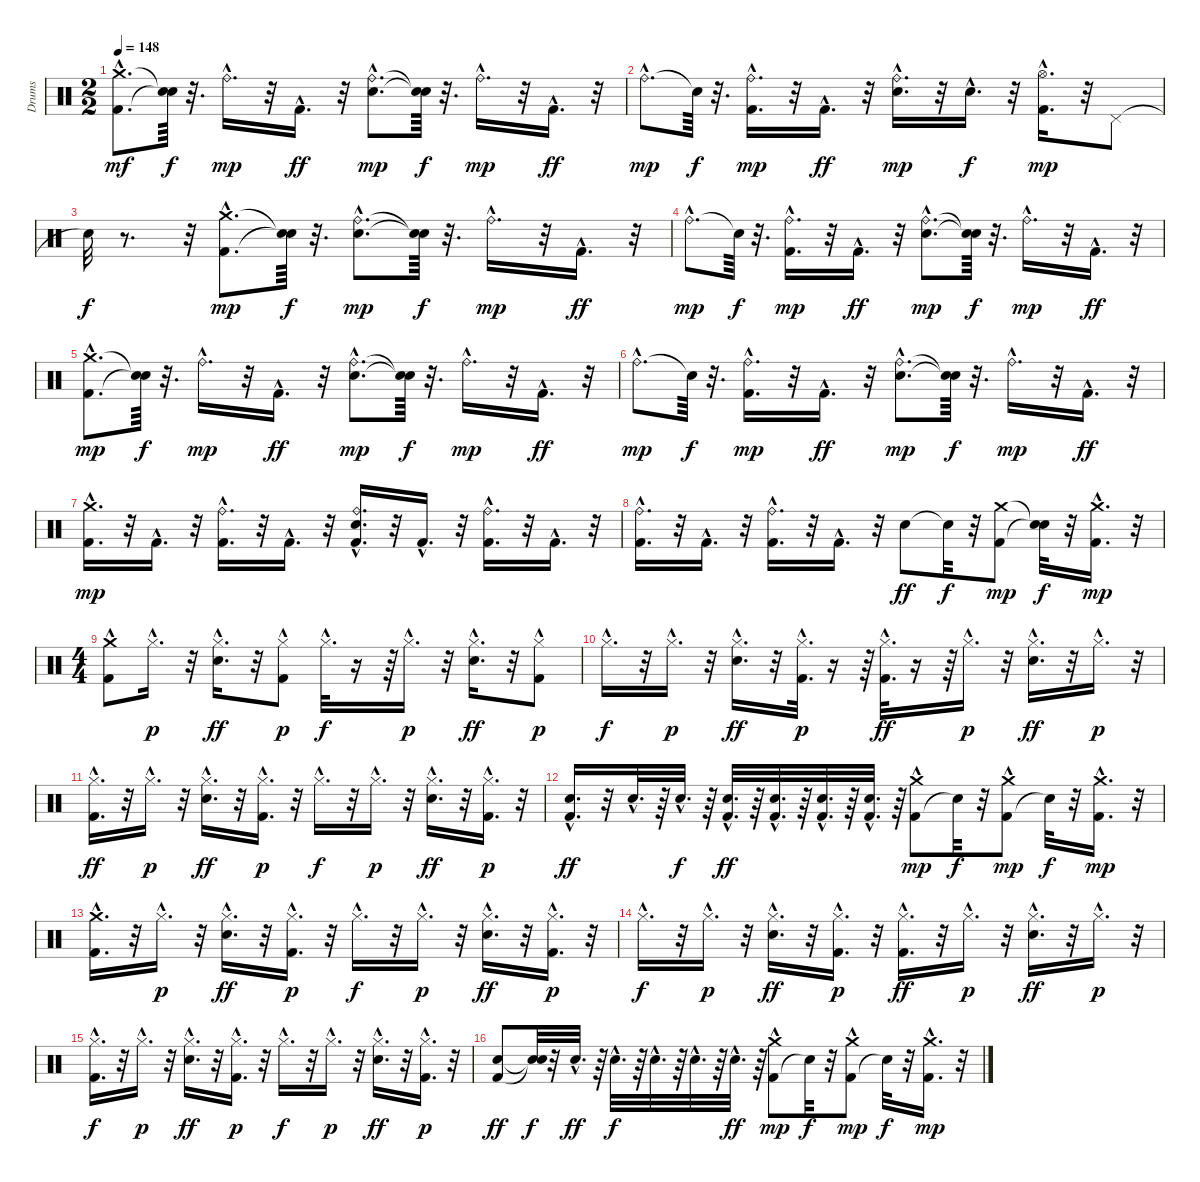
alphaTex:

\track ("Drums" "Drums") {instrument percussion}
\staff {score}
\articulation defaults
\ts (2 2)
\tempo 148
\clef neutral
\ks c
("Kick (hit) 2"{hac} "Crash medium (hit)"{hac}).8{d dy mf} ("Snare (hit)"{t} "Snare (hit)"{t}).64{dy f} r.32{d} "Ride (bell)"{hac}.16{d dy mp} r.32 "Kick (hit) 2"{hac}.16{d dy ff} r.32 ("Electric Snare (hit)"{hac} "Ride (bell)"{hac}).8{d dy mp} ("Snare (hit)"{t} "Snare (hit)"{t}).64{dy f} r.32{d} "Ride (bell)"{hac}.16{d dy mp} r.32 "Kick (hit) 2"{hac}.16{d dy ff} r.32 |
"Ride (bell)"{hac}.8{d dy mp} "Snare (hit)"{t}.64{dy f} r.32{d} ("Kick (hit) 2"{hac} "Ride (bell)"{hac}).16{d dy mp} r.32 "Kick (hit) 2"{hac}.16{d dy ff} r.32 ("Electric Snare (hit)"{hac} "Ride (bell)"{hac}).16{d dy mp} r.32 "Electric Snare (hit)"{hac}.16{d dy f} r.32 ("Kick (hit) 2"{hac} "Hi-Hat (open)"{hac}).16{d dy mp} r.32 "Pedal Hi-Hat (hit)".8 |
"Snare (hit)"{t}.32{dy f} r.8{d} r.32 ("Kick (hit) 2"{hac} "Crash medium (hit)"{hac}).8{d dy mp} ("Snare (hit)"{t} "Snare (hit)"{t}).64{dy f} r.32{d} ("Electric Snare (hit)"{hac} "Ride (bell)"{hac}).8{d dy mp} ("Snare (hit)"{t} "Snare (hit)"{t}).64{dy f} r.32{d} "Ride (bell)"{hac}.16{d dy mp} r.32 "Kick (hit) 2"{hac}.16{d dy ff} r.32 |
"Ride (bell)"{hac}.8{d dy mp} "Snare (hit)"{t}.64{dy f} r.32{d} ("Kick (hit) 2"{hac} "Ride (bell)"{hac}).16{d dy mp} r.32 "Kick (hit) 2"{hac}.16{d dy ff} r.32 ("Electric Snare (hit)"{hac} "Ride (bell)"{hac}).8{d dy mp} ("Snare (hit)"{t} "Snare (hit)"{t}).64{dy f} r.32{d} "Ride (bell)"{hac}.16{d dy mp} r.32 "Kick (hit) 2"{hac}.16{d dy ff} r.32 |
("Kick (hit) 2"{hac} "Crash medium (hit)"{hac}).8{d dy mp} ("Snare (hit)"{t} "Snare (hit)"{t}).64{dy f} r.32{d} "Ride (bell)"{hac}.16{d dy mp} r.32 "Kick (hit) 2"{hac}.16{d dy ff} r.32 ("Electric Snare (hit)"{hac} "Ride (bell)"{hac}).8{d dy mp} ("Snare (hit)"{t} "Snare (hit)"{t}).64{dy f} r.32{d} "Ride (bell)"{hac}.16{d dy mp} r.32 "Kick (hit) 2"{hac}.16{d dy ff} r.32 |
"Ride (bell)"{hac}.8{d dy mp} "Snare (hit)"{t}.64{dy f} r.32{d} ("Kick (hit) 2"{hac} "Ride (bell)"{hac}).16{d dy mp} r.32 "Kick (hit) 2"{hac}.16{d dy ff} r.32 ("Electric Snare (hit)"{hac} "Ride (bell)"{hac}).8{d dy mp} ("Snare (hit)"{t} "Snare (hit)"{t}).64{dy f} r.32{d} "Ride (bell)"{hac}.16{d dy mp} r.32 "Kick (hit) 2"{hac}.16{d dy ff} r.32 |
("Kick (hit) 2"{hac} "Crash medium (hit)"{hac}).16{d dy mp} r.32 "Kick (hit) 2"{hac}.16{d} r.32 ("Kick (hit) 2"{hac} "Ride (bell)"{hac}).16{d} r.32 "Kick (hit) 2"{hac}.16{d} r.32 ("Kick (hit) 2"{hac} "Electric Snare (hit)"{hac} "Ride (bell)"{hac}).16{d} r.32 "Kick (hit) 2"{hac}.16{d} r.32 ("Kick (hit) 2"{hac} "Ride (bell)"{hac}).16{d} r.32 "Kick (hit) 2"{hac}.16{d} r.32 |
("Kick (hit) 2"{hac} "Ride (bell)"{hac}).16{d} r.32 "Kick (hit) 2"{hac}.16{d} r.32 ("Kick (hit) 2"{hac} "Ride (bell)"{hac}).16{d} r.32 "Kick (hit) 2"{hac}.16{d} r.32 "Electric Snare (hit)".8{dy ff} "Snare (hit)"{t}.32{dy f} r.32 ("Kick (hit) 2" "Crash medium (hit)").8{dy mp} ("Snare (hit)"{t} "Snare (hit)"{t}).32{dy f} r.32 ("Kick (hit) 2"{hac} "Crash medium (hit)"{hac}).16{d dy mp} r.32 |
\ts (4 4)
("Kick (hit) 2" "Crash medium (hit)"{hac}).8 "Hi-Hat (closed)"{hac}.16{d dy p} r.32 ("Electric Snare (hit)"{hac} "Hi-Hat (closed)"{hac}).16{d dy ff} r.32 ("Kick (hit) 2"{hac} "Hi-Hat (closed)"{hac}).8{dy p} "Hi-Hat (closed)"{hac}.32{d dy f} r.16 r.64 "Hi-Hat (closed)"{hac}.16{d dy p} r.32 ("Electric Snare (hit)"{hac} "Hi-Hat (closed)"{hac}).16{d dy ff} r.32 ("Kick (hit) 2"{hac} "Hi-Hat (closed)").8{dy p} |
"Hi-Hat (closed)"{hac}.16{d dy f} r.32 "Hi-Hat (closed)"{hac}.16{d dy p} r.32 ("Electric Snare (hit)"{hac} "Hi-Hat (closed)"{hac}).16{d dy ff} r.32 ("Kick (hit) 2"{hac} "Hi-Hat (closed)"{hac}).32{d dy p} r.16 r.64 ("Kick (hit) 2"{hac} "Hi-Hat (closed)"{hac}).32{d dy ff} r.16 r.64 "Hi-Hat (closed)"{hac}.16{d dy p} r.32 ("Electric Snare (hit)"{hac} "Hi-Hat (closed)"{hac}).16{d dy ff} r.32 "Hi-Hat (closed)"{hac}.16{d dy p} r.32 |
("Kick (hit) 2"{hac} "Hi-Hat (closed)"{hac}).16{d dy ff} r.32 "Hi-Hat (closed)"{hac}.16{d dy p} r.32 ("Electric Snare (hit)"{hac} "Hi-Hat (closed)"{hac}).16{d dy ff} r.32 ("Kick (hit) 2"{hac} "Hi-Hat (closed)"{hac}).16{d dy p} r.32 "Hi-Hat (closed)"{hac}.16{d dy f} r.32 "Hi-Hat (closed)"{hac}.16{d dy p} r.32 ("Electric Snare (hit)"{hac} "Hi-Hat (closed)"{hac}).16{d dy ff} r.32 ("Kick (hit) 2"{hac} "Hi-Hat (closed)"{hac}).16{d dy p} r.32 |
("Electric Snare (hit)"{hac} "Kick (hit) 2"{hac}).16{d dy ff} r.32 "Electric Snare (hit)"{hac}.32{d} r.64 "Electric Snare (hit)"{hac}.32{d dy f} r.64 ("Kick (hit) 2"{hac} "Electric Snare (hit)"{hac}).32{d dy ff} r.64 ("Kick (hit) 2"{hac} "Electric Snare (hit)"{hac}).32{d} r.64 ("Kick (hit) 2"{hac} "Electric Snare (hit)"{hac}).32{d} r.64 ("Kick (hit) 2"{hac} "Electric Snare (hit)"{hac}).32{d} r.64 ("Kick (hit) 2" "Crash medium (hit)"{hac}).8{dy mp} "Snare (hit)"{t}.32{dy f} r.32 ("Kick (hit) 2" "Crash medium (hit)"{hac}).8{dy mp} "Snare (hit)"{t}.32{dy f} r.32 ("Kick (hit) 2"{hac} "Crash medium (hit)"{hac}).16{d dy mp} r.32 |
("Kick (hit) 2"{hac} "Crash medium (hit)"{hac}).16{d} r.32 "Hi-Hat (closed)"{hac}.16{d dy p} r.32 ("Electric Snare (hit)"{hac} "Hi-Hat (closed)"{hac}).16{d dy ff} r.32 ("Kick (hit) 2"{hac} "Hi-Hat (closed)"{hac}).16{d dy p} r.32 "Hi-Hat (closed)"{hac}.16{d dy f} r.32 "Hi-Hat (closed)"{hac}.16{d dy p} r.32 ("Electric Snare (hit)"{hac} "Hi-Hat (closed)"{hac}).16{d dy ff} r.32 ("Kick (hit) 2"{hac} "Hi-Hat (closed)"{hac}).16{d dy p} r.32 |
"Hi-Hat (closed)"{hac}.16{d dy f} r.32 "Hi-Hat (closed)"{hac}.16{d dy p} r.32 ("Electric Snare (hit)"{hac} "Hi-Hat (closed)"{hac}).16{d dy ff} r.32 ("Kick (hit) 2"{hac} "Hi-Hat (closed)"{hac}).16{d dy p} r.32 ("Kick (hit) 2"{hac} "Hi-Hat (closed)"{hac}).16{d dy ff} r.32 "Hi-Hat (closed)"{hac}.16{d dy p} r.32 ("Electric Snare (hit)"{hac} "Hi-Hat (closed)"{hac}).16{d dy ff} r.32 "Hi-Hat (closed)"{hac}.16{d dy p} r.32 |
("Kick (hit) 2"{hac} "Hi-Hat (closed)"{hac}).16{d dy f} r.32 "Hi-Hat (closed)"{hac}.16{d dy p} r.32 ("Electric Snare (hit)"{hac} "Hi-Hat (closed)"{hac}).16{d dy ff} r.32 ("Kick (hit) 2"{hac} "Hi-Hat (closed)"{hac}).16{d dy p} r.32 "Hi-Hat (closed)"{hac}.16{d dy f} r.32 "Hi-Hat (closed)"{hac}.16{d dy p} r.32 ("Electric Snare (hit)"{hac} "Hi-Hat (closed)"{hac}).16{d dy ff} r.32 ("Kick (hit) 2"{hac} "Hi-Hat (closed)"{hac}).16{d dy p} r.32 |
("Kick (hit) 2" "Electric Snare (hit)").8{dy ff} ("Snare (hit)"{t} "Snare (hit)"{t}).32{dy f} r.32 "Electric Snare (hit)"{hac}.32{d dy ff} r.64 "Electric Snare (hit)"{hac}.32{d dy f} r.64 "Electric Snare (hit)"{hac}.32{d} r.64 "Electric Snare (hit)"{hac}.32{d} r.64 "Electric Snare (hit)"{hac}.32{d dy ff} r.64 ("Kick (hit) 2" "Crash medium (hit)"{hac}).8{dy mp} "Snare (hit)"{t}.32{dy f} r.32 ("Kick (hit) 2" "Crash medium (hit)"{hac}).8{dy mp} "Snare (hit)"{t}.32{dy f} r.32 ("Kick (hit) 2"{hac} "Crash medium (hit)"{hac}).16{d dy mp} r.32
